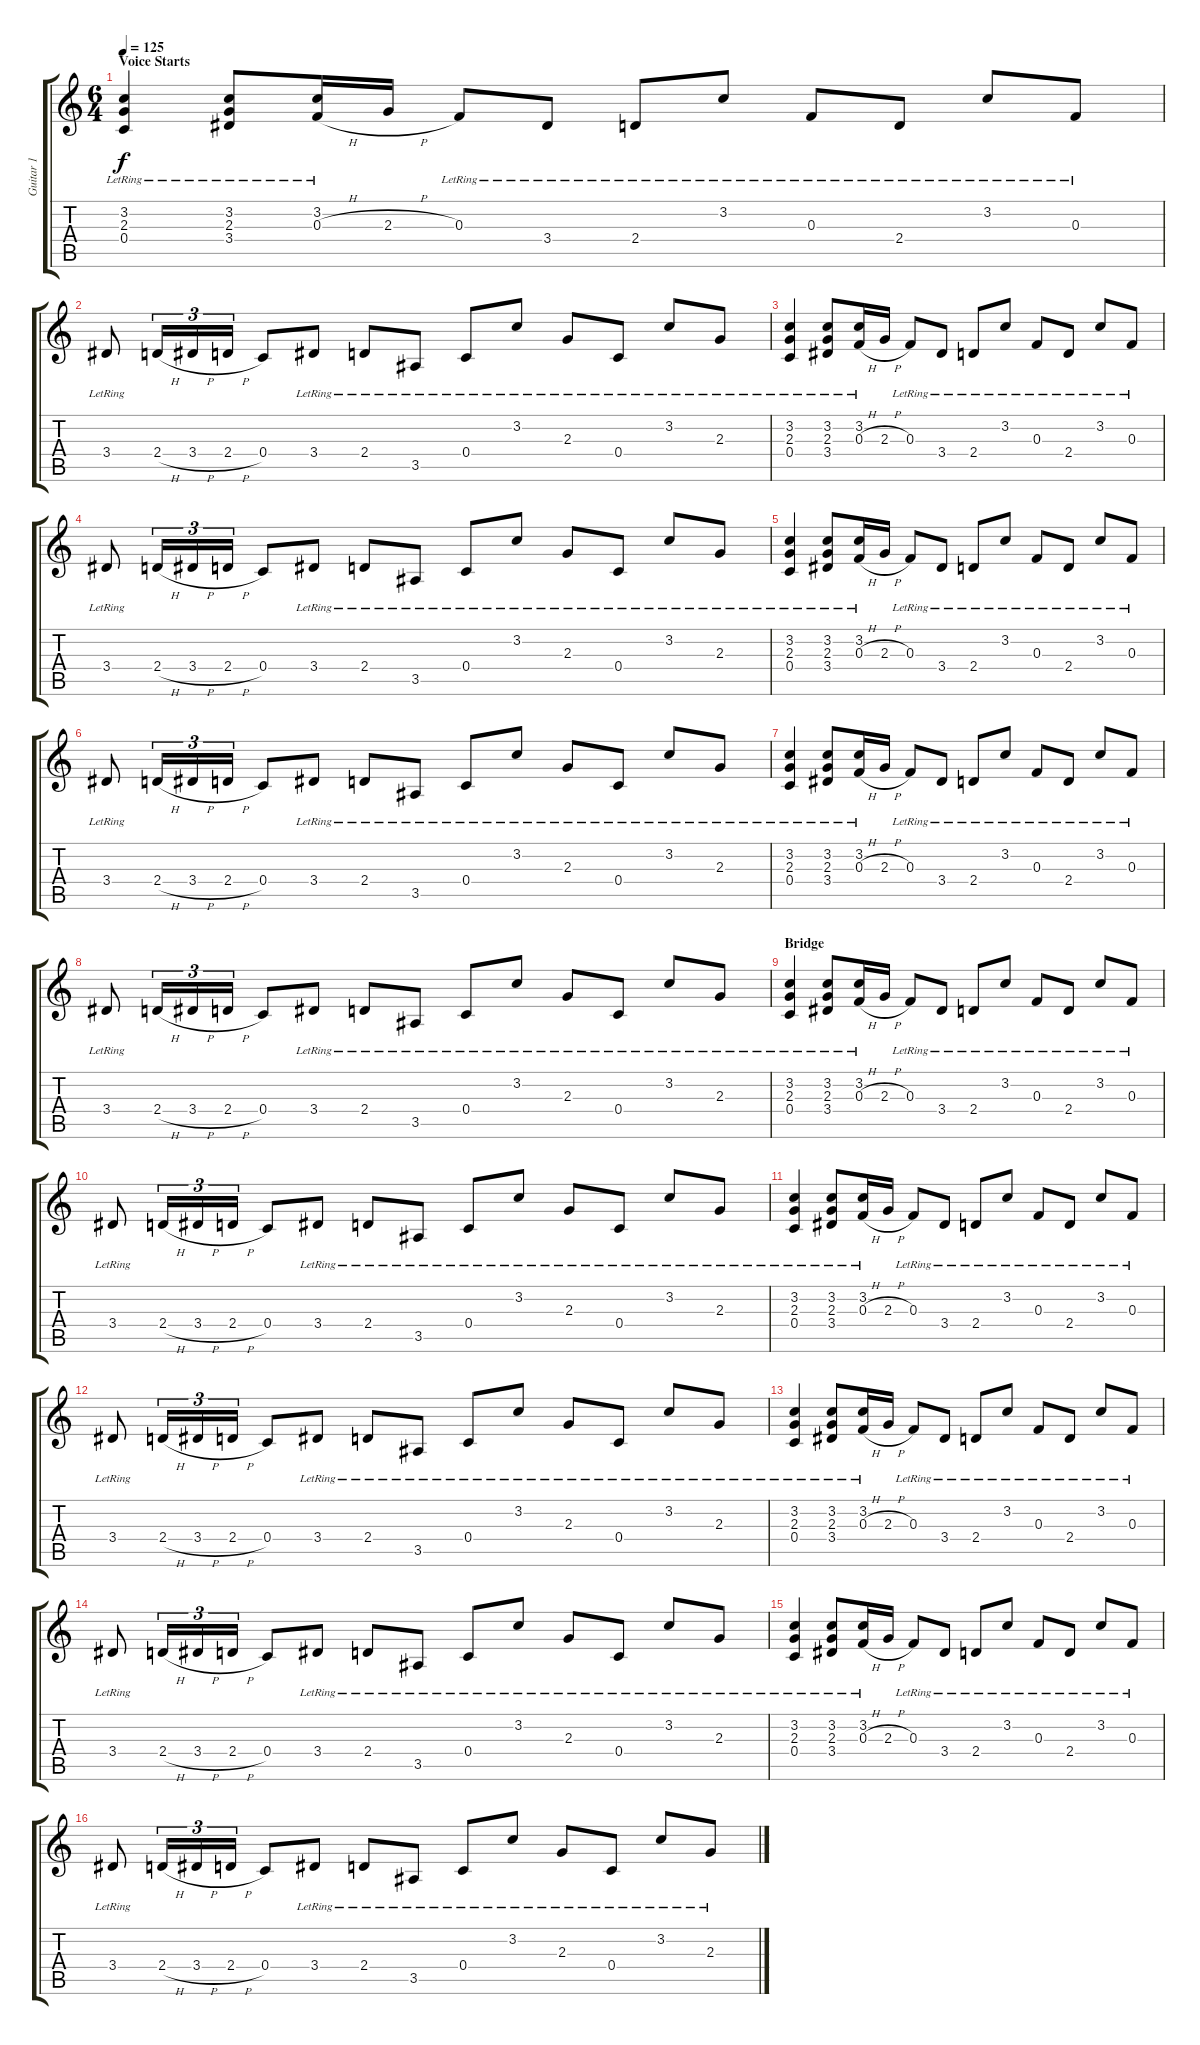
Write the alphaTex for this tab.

\track ("Guitar 1" "Guitar 1") {instrument acousticguitarsteel}
\staff {score tabs}
\tuning (D4 A3 F3 C3 G2 D2) {hide}
\ts (6 4)
\section ("" "Voice Starts")
\tempo 125
\clef g2
\ks c
(3.2{lr} 2.3{lr} 0.4{lr}).4{dy f} (3.2{lr} 2.3{lr} 3.4{lr}).8 (3.2{lr} 0.3{h}).16 2.3{h}.16 0.3{lr}.8 3.4{lr}.8 2.4{lr}.8 3.2{lr}.8 0.3{lr}.8 2.4{lr}.8 3.2{lr}.8 0.3{lr}.8 |
3.4{lr}.8 2.4{h}.16{tu (3 2)} 3.4{h}.16{tu (3 2)} 2.4{h}.16{tu (3 2)} 0.4.8 3.4{lr}.8 2.4{lr}.8 3.5{lr}.8 0.4{lr}.8 3.2{lr}.8 2.3{lr}.8 0.4{lr}.8 3.2{lr}.8 2.3{lr}.8 |
(3.2{lr} 2.3{lr} 0.4{lr}).4 (3.2{lr} 2.3{lr} 3.4{lr}).8 (3.2{lr} 0.3{h}).16 2.3{h}.16 0.3{lr}.8 3.4{lr}.8 2.4{lr}.8 3.2{lr}.8 0.3{lr}.8 2.4{lr}.8 3.2{lr}.8 0.3{lr}.8 |
3.4{lr}.8 2.4{h}.16{tu (3 2)} 3.4{h}.16{tu (3 2)} 2.4{h}.16{tu (3 2)} 0.4.8 3.4{lr}.8 2.4{lr}.8 3.5{lr}.8 0.4{lr}.8 3.2{lr}.8 2.3{lr}.8 0.4{lr}.8 3.2{lr}.8 2.3{lr}.8 |
(3.2{lr} 2.3{lr} 0.4{lr}).4 (3.2{lr} 2.3{lr} 3.4{lr}).8 (3.2{lr} 0.3{h}).16 2.3{h}.16 0.3{lr}.8 3.4{lr}.8 2.4{lr}.8 3.2{lr}.8 0.3{lr}.8 2.4{lr}.8 3.2{lr}.8 0.3{lr}.8 |
3.4{lr}.8 2.4{h}.16{tu (3 2)} 3.4{h}.16{tu (3 2)} 2.4{h}.16{tu (3 2)} 0.4.8 3.4{lr}.8 2.4{lr}.8 3.5{lr}.8 0.4{lr}.8 3.2{lr}.8 2.3{lr}.8 0.4{lr}.8 3.2{lr}.8 2.3{lr}.8 |
(3.2{lr} 2.3{lr} 0.4{lr}).4 (3.2{lr} 2.3{lr} 3.4{lr}).8 (3.2{lr} 0.3{h}).16 2.3{h}.16 0.3{lr}.8 3.4{lr}.8 2.4{lr}.8 3.2{lr}.8 0.3{lr}.8 2.4{lr}.8 3.2{lr}.8 0.3{lr}.8 |
3.4{lr}.8 2.4{h}.16{tu (3 2)} 3.4{h}.16{tu (3 2)} 2.4{h}.16{tu (3 2)} 0.4.8 3.4{lr}.8 2.4{lr}.8 3.5{lr}.8 0.4{lr}.8 3.2{lr}.8 2.3{lr}.8 0.4{lr}.8 3.2{lr}.8 2.3{lr}.8 |
\section ("" "Bridge")
(3.2{lr} 2.3{lr} 0.4{lr}).4 (3.2{lr} 2.3{lr} 3.4{lr}).8 (3.2{lr} 0.3{h}).16 2.3{h}.16 0.3{lr}.8 3.4{lr}.8 2.4{lr}.8 3.2{lr}.8 0.3{lr}.8 2.4{lr}.8 3.2{lr}.8 0.3{lr}.8 |
3.4{lr}.8 2.4{h}.16{tu (3 2)} 3.4{h}.16{tu (3 2)} 2.4{h}.16{tu (3 2)} 0.4.8 3.4{lr}.8 2.4{lr}.8 3.5{lr}.8 0.4{lr}.8 3.2{lr}.8 2.3{lr}.8 0.4{lr}.8 3.2{lr}.8 2.3{lr}.8 |
(3.2{lr} 2.3{lr} 0.4{lr}).4 (3.2{lr} 2.3{lr} 3.4{lr}).8 (3.2{lr} 0.3{h}).16 2.3{h}.16 0.3{lr}.8 3.4{lr}.8 2.4{lr}.8 3.2{lr}.8 0.3{lr}.8 2.4{lr}.8 3.2{lr}.8 0.3{lr}.8 |
3.4{lr}.8 2.4{h}.16{tu (3 2)} 3.4{h}.16{tu (3 2)} 2.4{h}.16{tu (3 2)} 0.4.8 3.4{lr}.8 2.4{lr}.8 3.5{lr}.8 0.4{lr}.8 3.2{lr}.8 2.3{lr}.8 0.4{lr}.8 3.2{lr}.8 2.3{lr}.8 |
(3.2{lr} 2.3{lr} 0.4{lr}).4 (3.2{lr} 2.3{lr} 3.4{lr}).8 (3.2{lr} 0.3{h}).16 2.3{h}.16 0.3{lr}.8 3.4{lr}.8 2.4{lr}.8 3.2{lr}.8 0.3{lr}.8 2.4{lr}.8 3.2{lr}.8 0.3{lr}.8 |
3.4{lr}.8 2.4{h}.16{tu (3 2)} 3.4{h}.16{tu (3 2)} 2.4{h}.16{tu (3 2)} 0.4.8 3.4{lr}.8 2.4{lr}.8 3.5{lr}.8 0.4{lr}.8 3.2{lr}.8 2.3{lr}.8 0.4{lr}.8 3.2{lr}.8 2.3{lr}.8 |
(3.2{lr} 2.3{lr} 0.4{lr}).4 (3.2{lr} 2.3{lr} 3.4{lr}).8 (3.2{lr} 0.3{h}).16 2.3{h}.16 0.3{lr}.8 3.4{lr}.8 2.4{lr}.8 3.2{lr}.8 0.3{lr}.8 2.4{lr}.8 3.2{lr}.8 0.3{lr}.8 |
3.4{lr}.8 2.4{h}.16{tu (3 2)} 3.4{h}.16{tu (3 2)} 2.4{h}.16{tu (3 2)} 0.4.8 3.4{lr}.8 2.4{lr}.8 3.5{lr}.8 0.4{lr}.8 3.2{lr}.8 2.3{lr}.8 0.4{lr}.8 3.2{lr}.8 2.3{lr}.8
